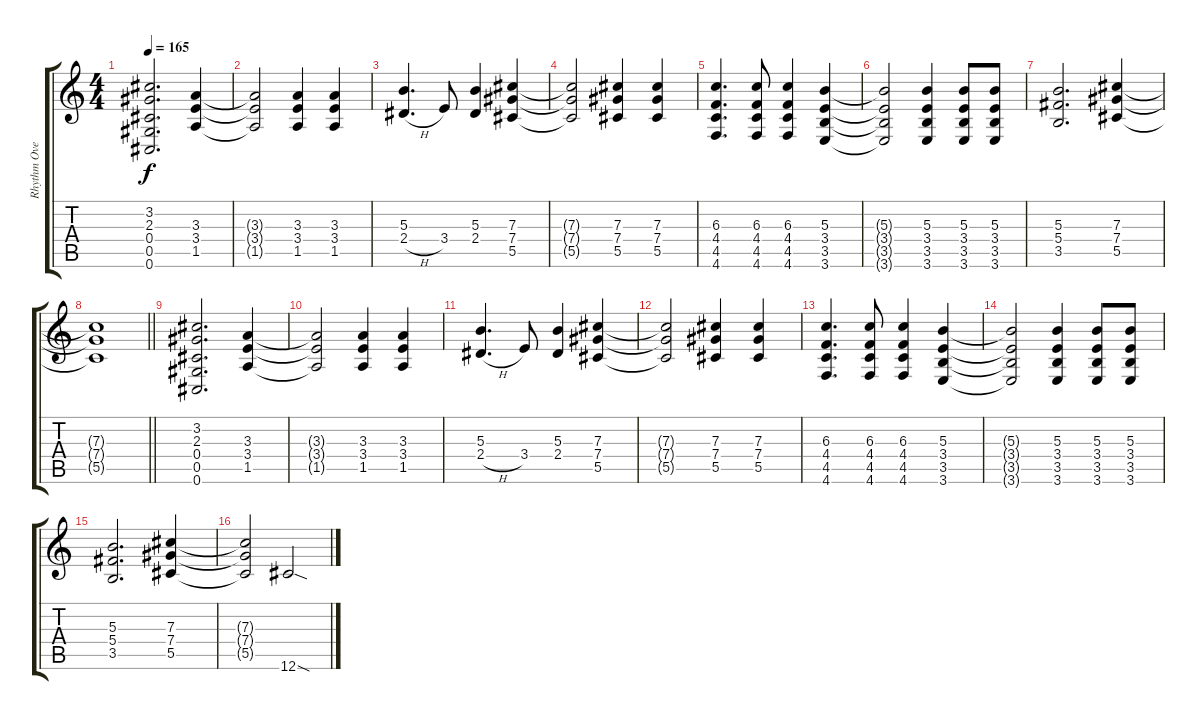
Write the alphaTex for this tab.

\track ("Rhythm Overdub" "Rhythm Ove") {instrument distortionguitar}
\staff {score tabs}
\tuning (Eb4 Bb3 Gb3 Db3 Ab2 Db2) {hide}
\ts (4 4)
\tempo 165
\clef g2
\ks c
(3.2 2.3 0.4 0.5 0.6).2{d dy f} (3.3 3.4 1.5).4 |
(3.3{t} 3.4{t} 1.5{t}).2 (3.3 3.4 1.5).4 (3.3 3.4 1.5).4 |
(5.3 2.4{h}).4{d} 3.4.8 (5.3 2.4).4 (7.3 7.4 5.5).4 |
(7.3{t} 7.4{t} 5.5{t}).2 (7.3 7.4 5.5).4 (7.3 7.4 5.5).4 |
(6.3 4.4 4.5 4.6).4{d} (6.3 4.4 4.5 4.6).8 (6.3 4.4 4.5 4.6).4 (5.3 3.4 3.5 3.6).4 |
(5.3{t} 3.4{t} 3.5{t} 3.6{t}).2 (5.3 3.4 3.5 3.6).4 (5.3 3.4 3.5 3.6).8 (5.3 3.4 3.5 3.6).8 |
(5.3 5.4 3.5).2{d} (7.3 7.4 5.5).4 |
\barLineRight lightlight
(7.3{t} 7.4{t} 5.5{t}).1 |
(3.2 2.3 0.4 0.5 0.6).2{d} (3.3 3.4 1.5).4 |
(3.3{t} 3.4{t} 1.5{t}).2 (3.3 3.4 1.5).4 (3.3 3.4 1.5).4 |
(5.3 2.4{h}).4{d} 3.4.8 (5.3 2.4).4 (7.3 7.4 5.5).4 |
(7.3{t} 7.4{t} 5.5{t}).2 (7.3 7.4 5.5).4 (7.3 7.4 5.5).4 |
(6.3 4.4 4.5 4.6).4{d} (6.3 4.4 4.5 4.6).8 (6.3 4.4 4.5 4.6).4 (5.3 3.4 3.5 3.6).4 |
(5.3{t} 3.4{t} 3.5{t} 3.6{t}).2 (5.3 3.4 3.5 3.6).4 (5.3 3.4 3.5 3.6).8 (5.3 3.4 3.5 3.6).8 |
(5.3 5.4 3.5).2{d} (7.3 7.4 5.5).4 |
(7.3{t} 7.4{t} 5.5{t}).2 12.6{sod}.2
